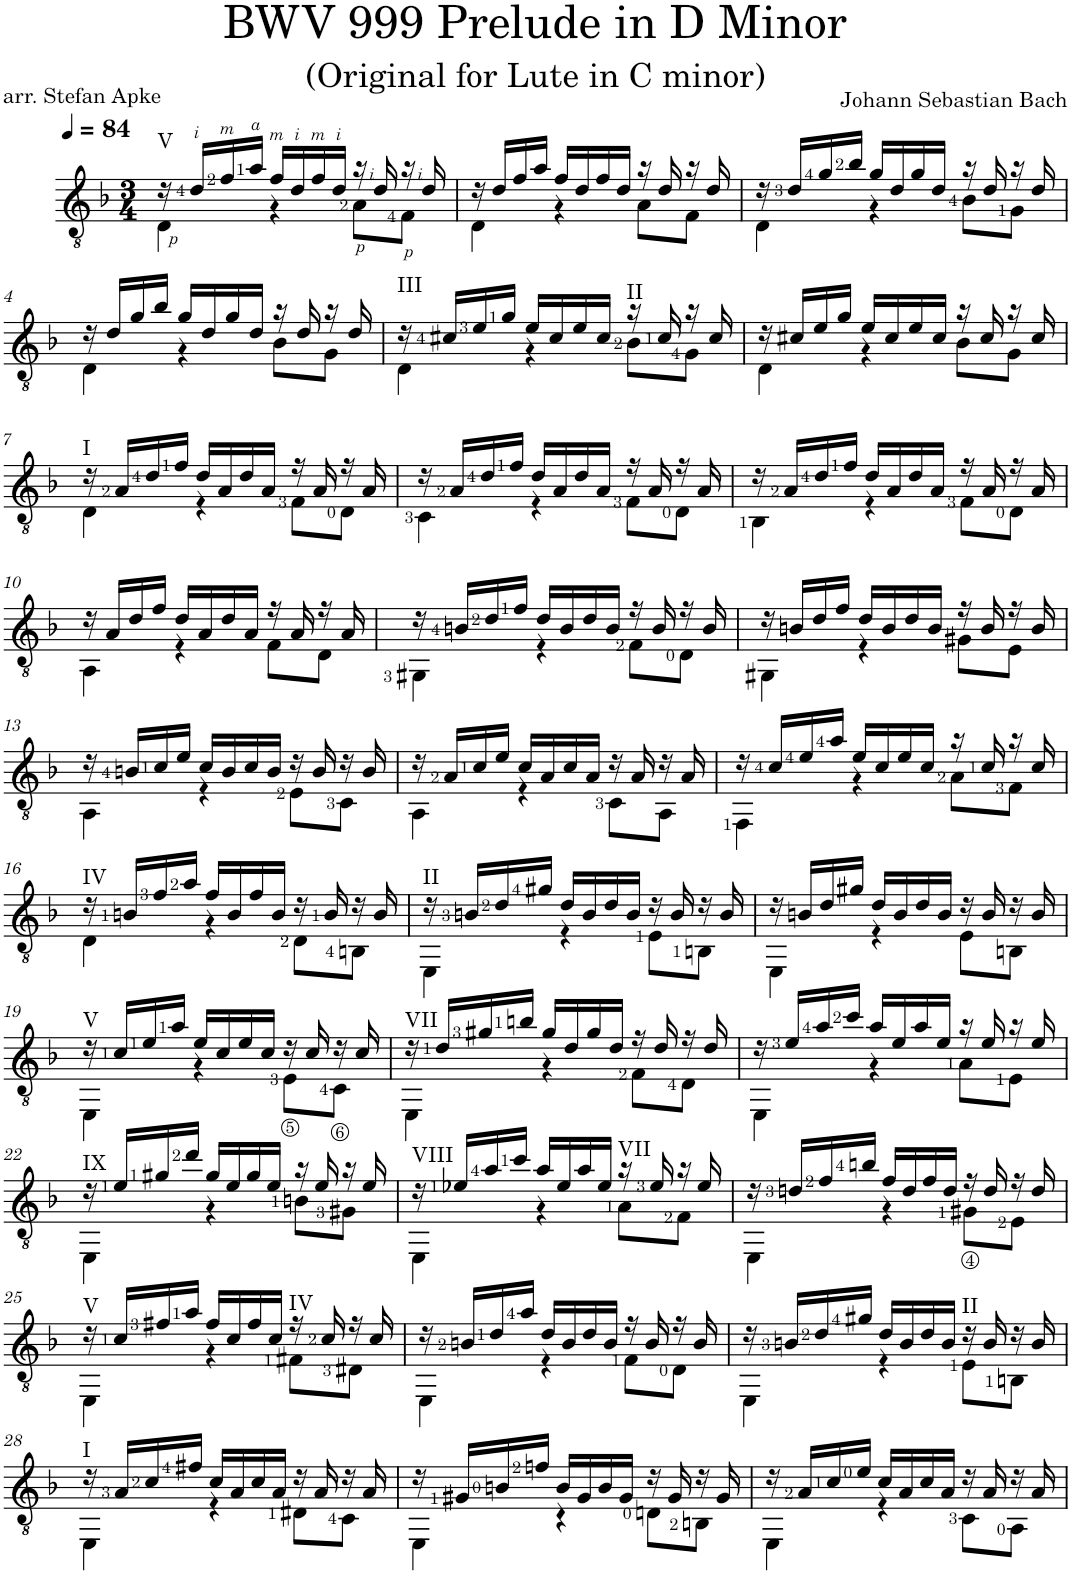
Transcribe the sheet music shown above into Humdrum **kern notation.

**kern
*part1
*staff1
*I"Classical Guitar
*I'Guit.
*clefGv2
*k[b-]
*d:
*M3/4
*MM84
=1
*^
!LO:TX:a:t=V	!
16r	4D\
16d/LL	.
16f/	.
16a/JJ	.
16f/LL	4r
16d/	.
16f/	.
16d/JJ	.
16r	8A\L
16d/	.
16r	8F\J
16d/	.
=2	=2
16r	4D\
16d/LL	.
16f/	.
16a/JJ	.
16f/LL	4r
16d/	.
16f/	.
16d/JJ	.
16r	8A\L
16d/	.
16r	8F\J
16d/	.
=3	=3
16r	4D\
16d/LL	.
16g/	.
16b-/JJ	.
16g/LL	4r
16d/	.
16g/	.
16d/JJ	.
16r	8B-\L
16d/	.
16r	8G\J
16d/	.
!!LO:LB:g=z	!!
=4	=4
16r	4D\
16d/LL	.
16g/	.
16b-/JJ	.
16g/LL	4r
16d/	.
16g/	.
16d/JJ	.
16r	8B-\L
16d/	.
16r	8G\J
16d/	.
=5	=5
!LO:TX:a:t=III	!
16r	4D\
16c#X/LL	.
16e/	.
16g/JJ	.
16e/LL	4r
16c#/	.
16e/	.
16c#/JJ	.
!LO:TX:a:t=II	!
16r	8B-\L
16c#/	.
16r	8G\J
16c#/	.
=6	=6
16r	4D\
16c#X/LL	.
16e/	.
16g/JJ	.
16e/LL	4r
16c#/	.
16e/	.
16c#/JJ	.
16r	8B-\L
16c#/	.
16r	8G\J
16c#/	.
!!LO:LB:g=z	!!
=7	=7
!LO:TX:a:t=I	!
16r	4D\
16A/LL	.
16d/	.
16f/JJ	.
16d/LL	4r
16A/	.
16d/	.
16A/JJ	.
16r	8F\L
16A/	.
16r	8D\J
16A/	.
=8	=8
16r	4C\
16A/LL	.
16d/	.
16f/JJ	.
16d/LL	4r
16A/	.
16d/	.
16A/JJ	.
16r	8F\L
16A/	.
16r	8D\J
16A/	.
=9	=9
16r	4BB-\
16A/LL	.
16d/	.
16f/JJ	.
16d/LL	4r
16A/	.
16d/	.
16A/JJ	.
16r	8F\L
16A/	.
16r	8D\J
16A/	.
!!LO:LB:g=z	!!
=10	=10
16r	4AA\
16A/LL	.
16d/	.
16f/JJ	.
16d/LL	4r
16A/	.
16d/	.
16A/JJ	.
16r	8F\L
16A/	.
16r	8D\J
16A/	.
=11	=11
16r	4GG#X\
16Bn/LL	.
16d/	.
16f/JJ	.
16d/LL	4r
16B/	.
16d/	.
16B/JJ	.
16r	8F\L
16B/	.
16r	8D\J
16B/	.
=12	=12
16r	4GG#X\
16Bn/LL	.
16d/	.
16f/JJ	.
16d/LL	4r
16B/	.
16d/	.
16B/JJ	.
16r	8G#X\L
16B/	.
16r	8E\J
16B/	.
!!LO:LB:g=z	!!
=13	=13
16r	4AA\
16Bn/LL	.
16c/	.
16e/JJ	.
16c/LL	4r
16B/	.
16c/	.
16B/JJ	.
16r	8E\L
16B/	.
16r	8C\J
16B/	.
=14	=14
16r	4AA\
16A/LL	.
16c/	.
16e/JJ	.
16c/LL	4r
16A/	.
16c/	.
16A/JJ	.
16r	8C\L
16A/	.
16r	8AA\J
16A/	.
=15	=15
16r	4FF\
16c/LL	.
16e/	.
16a/JJ	.
16e/LL	4r
16c/	.
16e/	.
16c/JJ	.
16r	8A\L
16c/	.
16r	8F\J
16c/	.
!!LO:LB:g=z	!!
=16	=16
!LO:TX:a:t=IV	!
16r	4D\
16Bn/LL	.
16f/	.
16a/JJ	.
16f/LL	4r
16B/	.
16f/	.
16B/JJ	.
16r	8D\L
16B/	.
16r	8BBn\J
16B/	.
=17	=17
!LO:TX:a:t=II	!
16r	4EE\
16Bn/LL	.
16d/	.
16g#X/JJ	.
16d/LL	4r
16B/	.
16d/	.
16B/JJ	.
16r	8E\L
16B/	.
16r	8BBn\J
16B/	.
=18	=18
16r	4EE\
16Bn/LL	.
16d/	.
16g#X/JJ	.
16d/LL	4r
16B/	.
16d/	.
16B/JJ	.
16r	8E\L
16B/	.
16r	8BBn\J
16B/	.
!!LO:LB:g=z	!!
=19	=19
!LO:TX:a:t=V	!
16r	4EE\
16c/LL	.
16e/	.
16a/JJ	.
16e/LL	4r
16c/	.
16e/	.
16c/JJ	.
16r	8E\L
16c/	.
16r	8C\J
16c/	.
=20	=20
!LO:TX:a:t=VII	!
16r	4EE\
16d/LL	.
16g#X/	.
16bn/JJ	.
16g#/LL	4r
16d/	.
16g#/	.
16d/JJ	.
16r	8F\L
16d/	.
16r	8D\J
16d/	.
=21	=21
16r	4EE\
16e/LL	.
16a/	.
16cc/JJ	.
16a/LL	4r
16e/	.
16a/	.
16e/JJ	.
16r	8A\L
16e/	.
16r	8E\J
16e/	.
!!LO:LB:g=z	!!
=22	=22
!LO:TX:a:t=IX	!
16r	4EE\
16e/LL	.
16g#X/	.
16dd/JJ	.
16g#/LL	4r
16e/	.
16g#/	.
16e/JJ	.
16r	8Bn\L
16e/	.
16r	8G#X\J
16e/	.
=23	=23
!LO:TX:a:t=VIII	!
16r	4EE\
16e-X/LL	.
16a/	.
16cc/JJ	.
16a/LL	4r
16e-/	.
16a/	.
16e-/JJ	.
!LO:TX:a:t=VII	!
16r	8A\L
16e-/	.
16r	8F\J
16e-/	.
=24	=24
16r	4EE\
16dn/LL	.
16f/	.
16bn/JJ	.
16f/LL	4r
16d/	.
16f/	.
16d/JJ	.
16r	8G#X\L
16d/	.
16r	8E\J
16d/	.
!!LO:LB:g=z	!!
=25	=25
!LO:TX:a:t=V	!
16r	4EE\
16c/LL	.
16f#X/	.
16a/JJ	.
16f#/LL	4r
16c/	.
16f#/	.
16c/JJ	.
!LO:TX:a:t=IV	!
16r	8F#X\L
16c/	.
16r	8D#X\J
16c/	.
=26	=26
16r	4EE\
16Bn/LL	.
16d/	.
16a/JJ	.
16d/LL	4r
16B/	.
16d/	.
16B/JJ	.
16r	8F\L
16B/	.
16r	8D\J
16B/	.
=27	=27
16r	4EE\
16Bn/LL	.
16d/	.
16g#X/JJ	.
16d/LL	4r
16B/	.
16d/	.
16B/JJ	.
!LO:TX:a:t=II	!
16r	8E\L
16B/	.
16r	8BBn\J
16B/	.
!!LO:LB:g=z	!!
=28	=28
!LO:TX:a:t=I	!
16r	4EE\
16A/LL	.
16c/	.
16f#X/JJ	.
16c/LL	4r
16A/	.
16c/	.
16A/JJ	.
16r	8D#X\L
16A/	.
16r	8C\J
16A/	.
=29	=29
16r	4EE\
16G#X/LL	.
16Bn/	.
16fn/JJ	.
16B/LL	4r
16G#/	.
16B/	.
16G#/JJ	.
16r	8Dn\L
16G#/	.
16r	8BBn\J
16G#/	.
=30	=30
16r	4EE\
16A/LL	.
16c/	.
16e/JJ	.
16c/LL	4r
16A/	.
16c/	.
16A/JJ	.
16r	8C\L
16A/	.
16r	8AA\J
16A/	.
*v	*v
=
*-
